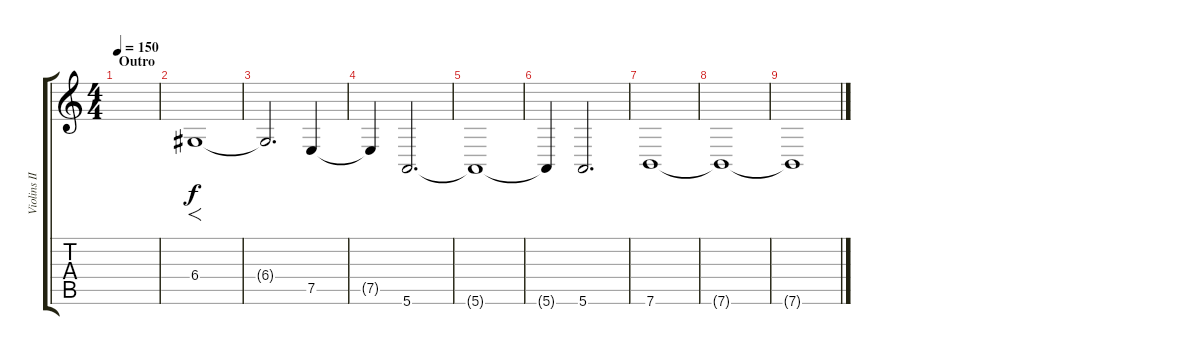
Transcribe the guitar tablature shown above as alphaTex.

\track ("Violins III" "Violins II") {instrument stringensemble1}
\staff {score tabs}
\tuning (E4 B3 G3 D3 A2 E2) {hide}
\ts (4 4)
\section ("" "Outro")
\tempo 150
\clef g2
\ks c
|
6.4.1{f} |
6.4{t}.2{d} 7.5.4 |
7.5{t}.4 5.6.2{d} |
5.6{t}.1 |
5.6{t}.4 5.6.2{d} |
7.6.1 |
7.6{t}.1 |
7.6{t}.1
